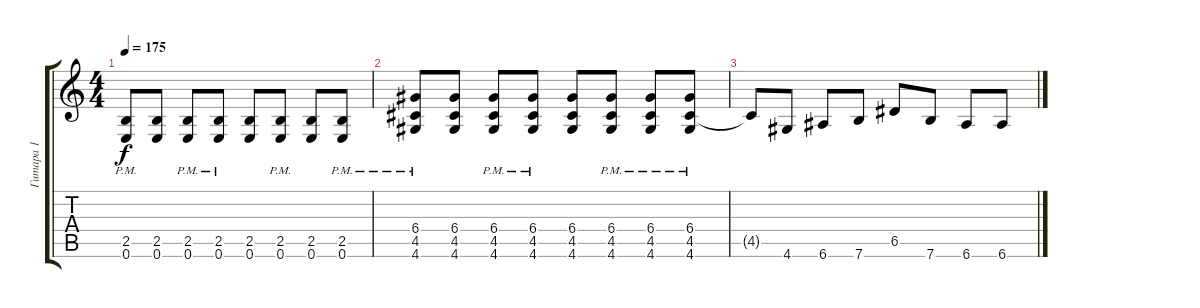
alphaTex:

\track ("Гитара 1" "Гитара 1") {instrument distortionguitar}
\staff {score tabs}
\tuning (E4 B3 G3 D3 A2 E2) {hide}
\ts (4 4)
\tempo 175
\clef g2
\ks c
(2.5{pm} 0.6{pm}).8{dy f} (2.5 0.6).8 (2.5{pm} 0.6{pm}).8 (2.5{pm} 0.6{pm}).8 (2.5 0.6).8 (2.5{pm} 0.6{pm}).8 (2.5 0.6).8 (2.5{pm} 0.6{pm}).8 |
(6.4{pm} 4.5{pm} 4.6{pm}).8 (6.4 4.5 4.6).8 (6.4{pm} 4.5{pm} 4.6{pm}).8 (6.4{pm} 4.5{pm} 4.6{pm}).8 (6.4 4.5 4.6).8 (6.4{pm} 4.5{pm} 4.6{pm}).8 (6.4{pm} 4.5{pm} 4.6{pm}).8 (6.4{pm} 4.5{pm} 4.6{pm}).8 |
4.5{t}.8 4.6.8 6.6.8 7.6.8 6.5.8 7.6.8 6.6.8 6.6.8
